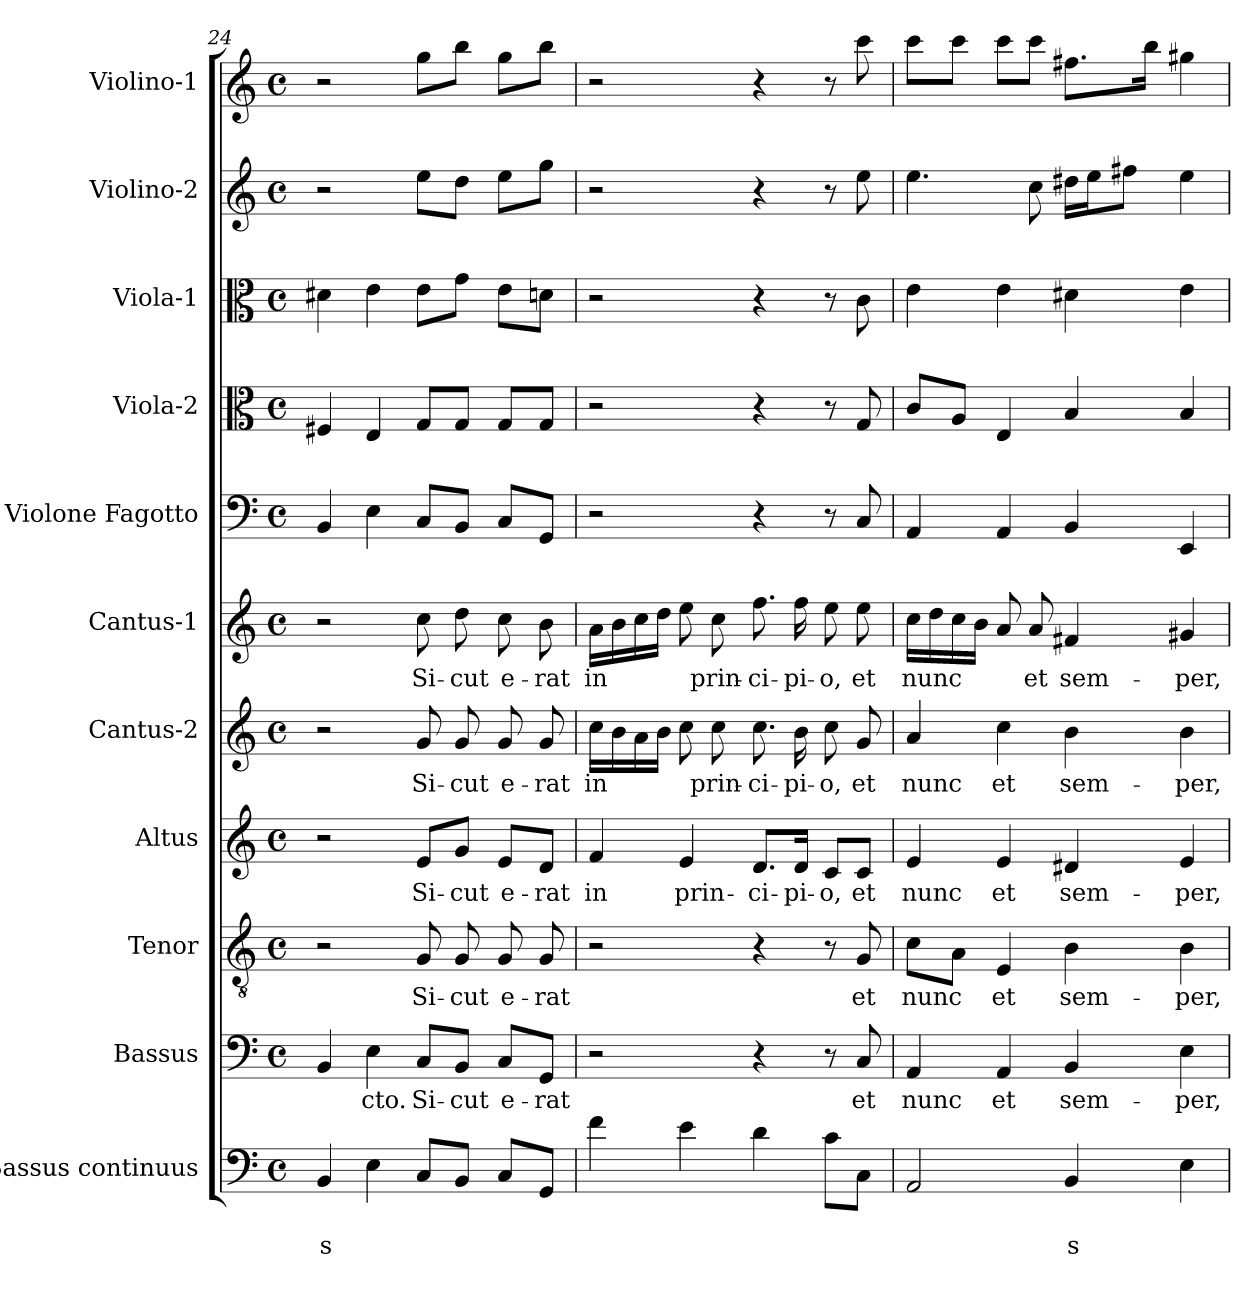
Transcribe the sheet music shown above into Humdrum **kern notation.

**kern	**text	**text	**kern	**text	**kern	**text	**kern	**text	**kern	**text	**kern	**text	**kern	**kern	**kern	**kern	**kern
*part11	*part11	*part11	*part10	*part10	*part9	*part9	*part8	*part8	*part7	*part7	*part6	*part6	*part5	*part4	*part3	*part2	*part1
*staff11	*staff11	*staff11	*staff10	*staff10	*staff9	*staff9	*staff8	*staff8	*staff7	*staff7	*staff6	*staff6	*staff5	*staff4	*staff3	*staff2	*staff1
*I"Bassus continuus	*	*	*I"Bassus	*	*I"Tenor	*	*I"Altus	*	*I"Cantus-2	*	*I"Cantus-1	*	*I"Violone Fagotto	*I"Viola-2	*I"Viola-1	*I"Violino-2	*I"Violino-1
*clefF4	*	*	*clefF4	*	*clefGv2	*	*clefG2	*	*clefG2	*	*clefG2	*	*clefF4	*clefC3	*clefC3	*clefG2	*clefG2
*k[]	*	*	*k[]	*	*k[]	*	*k[]	*	*k[]	*	*k[]	*	*k[]	*k[]	*k[]	*k[]	*k[]
*C:	*	*	*C:	*	*C:	*	*C:	*	*C:	*	*C:	*	*C:	*C:	*C:	*C:	*C:
*M4/4	*	*	*M4/4	*	*M4/4	*	*M4/4	*	*M4/4	*	*M4/4	*	*M4/4	*M4/4	*M4/4	*M4/4	*M4/4
*met(c)	*	*	*met(c)	*	*met(c)	*	*met(c)	*	*met(c)	*	*met(c)	*	*met(c)	*met(c)	*met(c)	*met(c)	*met(c)
=24	=24	=24	=24	=24	=24	=24	=24	=24	=24	=24	=24	=24	=24	=24	=24	=24	=24
!	!	!LO:LY:b	!	!	!	!	!	!	!	!	!	!	!	!	!	!	!
4BB/	.	s	4BB/	.	2r	.	2r	.	2r	.	2r	.	4BB/	4F#X/	4d#X\	2r	2r
!	!	!	!	!LO:LY:b	!	!	!	!	!	!	!	!	!	!	!	!	!
4E\	.	.	4E\	-cto.	.	.	.	.	.	.	.	.	4E\	4E/	4e\	.	.
!	!	!	!	!LO:LY:b	!	!LO:LY:b	!	!LO:LY:b	!	!LO:LY:b	!	!LO:LY:b	!	!	!	!	!
8C/L	.	.	8C/L	Si-	8G/	Si-	8e/L	Si-	8g/	Si-	8cc\	Si-	8C/L	8G/L	8e\L	8ee\L	8gg\L
!	!	!	!	!LO:LY:b	!	!LO:LY:b	!	!LO:LY:b	!	!LO:LY:b	!	!LO:LY:b	!	!	!	!	!
8BB/J	.	.	8BB/J	-cut	8G/	-cut	8g/J	-cut	8g/	-cut	8dd\	-cut	8BB/J	8G/J	8g\J	8dd\J	8bb\J
!	!	!	!	!LO:LY:b	!	!LO:LY:b	!	!LO:LY:b	!	!LO:LY:b	!	!LO:LY:b	!	!	!	!	!
8C/L	.	.	8C/L	e-	8G/	e-	8e/L	e-	8g/	e-	8cc\	e-	8C/L	8G/L	8e\L	8ee\L	8gg\L
!	!	!	!	!LO:LY:b	!	!LO:LY:b	!	!LO:LY:b	!	!LO:LY:b	!	!LO:LY:b	!	!	!	!	!
8GG/J	.	.	8GG/J	-rat	8G/	-rat	8d/J	-rat	8g/	-rat	8b\	-rat	8GG/J	8G/J	8dn\J	8gg\J	8bb\J
=25	=25	=25	=25	=25	=25	=25	=25	=25	=25	=25	=25	=25	=25	=25	=25	=25	=25
!	!	!	!	!	!	!	!	!LO:LY:b	!	!LO:LY:b	!	!LO:LY:b	!	!	!	!	!
4f\	.	.	2r	.	2r	.	4f/	in	16cc\LL	in	16a\LL	in	2r	2r	2r	2r	2r
.	.	.	.	.	.	.	.	.	16b\	.	16b\	.	.	.	.	.	.
.	.	.	.	.	.	.	.	.	16a\	.	16cc\	.	.	.	.	.	.
.	.	.	.	.	.	.	.	.	16b\JJ	.	16dd\JJ	.	.	.	.	.	.
!	!	!	!	!	!	!	!	!LO:LY:b	!	!	!	!	!	!	!	!	!
4e\	.	.	.	.	.	.	4e/	prin-	8cc\	.	8ee\	.	.	.	.	.	.
!	!	!	!	!	!	!	!	!	!	!LO:LY:b	!	!LO:LY:b	!	!	!	!	!
.	.	.	.	.	.	.	.	.	8cc\	prin-	8cc\	prin-	.	.	.	.	.
!	!	!	!	!	!	!	!	!LO:LY:b	!	!LO:LY:b	!	!LO:LY:b	!	!	!	!	!
4d\	.	.	4r	.	4r	.	8.d/L	-ci-	8.cc\	-ci-	8.ff\	-ci-	4r	4r	4r	4r	4r
!	!	!	!	!	!	!	!	!LO:LY:b	!	!LO:LY:b	!	!LO:LY:b	!	!	!	!	!
.	.	.	.	.	.	.	16d/Jk	-pi-	16b\	-pi-	16ff\	-pi-	.	.	.	.	.
!	!	!	!	!	!	!	!	!LO:LY:b	!	!LO:LY:b	!	!LO:LY:b	!	!	!	!	!
8c\L	.	.	8r	.	8r	.	8c/L	-o,	8cc\	-o,	8ee\	-o,	8r	8r	8r	8r	8r
!	!	!	!	!LO:LY:b	!	!LO:LY:b	!	!LO:LY:b	!	!LO:LY:b	!	!LO:LY:b	!	!	!	!	!
8C\J	.	.	8C/	et	8G/	et	8c/J	et	8g/	et	8ee\	et	8C/	8G/	8c\	8ee\	8ccc\
!!LO:PB:g=z
=26	=26	=26	=26	=26	=26	=26	=26	=26	=26	=26	=26	=26	=26	=26	=26	=26	=26
!	!	!	!	!LO:LY:b	!	!LO:LY:b	!	!LO:LY:b	!	!LO:LY:b	!	!LO:LY:b	!	!	!	!	!
2AA/	.	.	4AA/	nunc	8c\L	nunc	4e/	nunc	4a/	nunc	16cc\LL	nunc	4AA/	8c/L	4e\	4.ee\	8ccc\L
.	.	.	.	.	.	.	.	.	.	.	16dd\	.	.	.	.	.	.
.	.	.	.	.	8A\J	.	.	.	.	.	16cc\	.	.	8A/J	.	.	8ccc\J
.	.	.	.	.	.	.	.	.	.	.	16b\JJ	.	.	.	.	.	.
!	!	!	!	!LO:LY:b	!	!LO:LY:b	!	!LO:LY:b	!	!LO:LY:b	!	!	!	!	!	!	!
.	.	.	4AA/	et	4E/	et	4e/	et	4cc\	et	8a/	.	4AA/	4E/	4e\	.	8ccc\L
!	!	!	!	!	!	!	!	!	!	!	!	!LO:LY:b	!	!	!	!	!
.	.	.	.	.	.	.	.	.	.	.	8a/	et	.	.	.	8cc\	8ccc\J
!	!	!LO:LY:b	!	!LO:LY:b	!	!LO:LY:b	!	!LO:LY:b	!	!LO:LY:b	!	!LO:LY:b	!	!	!	!	!
4BB/	.	s	4BB/	sem-	4B\	sem-	4d#X/	sem-	4b\	sem-	4f#X/	sem-	4BB/	4B/	4d#X\	16dd#X\LL	8.ff#X\L
.	.	.	.	.	.	.	.	.	.	.	.	.	.	.	.	16ee\J	.
.	.	.	.	.	.	.	.	.	.	.	.	.	.	.	.	8ff#X\J	.
.	.	.	.	.	.	.	.	.	.	.	.	.	.	.	.	.	16bb\Jk
!	!	!	!	!LO:LY:b	!	!LO:LY:b	!	!LO:LY:b	!	!LO:LY:b	!	!LO:LY:b	!	!	!	!	!
4E\	.	.	4E\	-per,	4B\	-per,	4e/	-per,	4b\	-per,	4g#X/	-per,	4EE/	4B/	4e\	4ee\	4gg#X\
=	=	=	=	=	=	=	=	=	=	=	=	=	=	=	=	=	=
*-	*-	*-	*-	*-	*-	*-	*-	*-	*-	*-	*-	*-	*-	*-	*-	*-	*-
